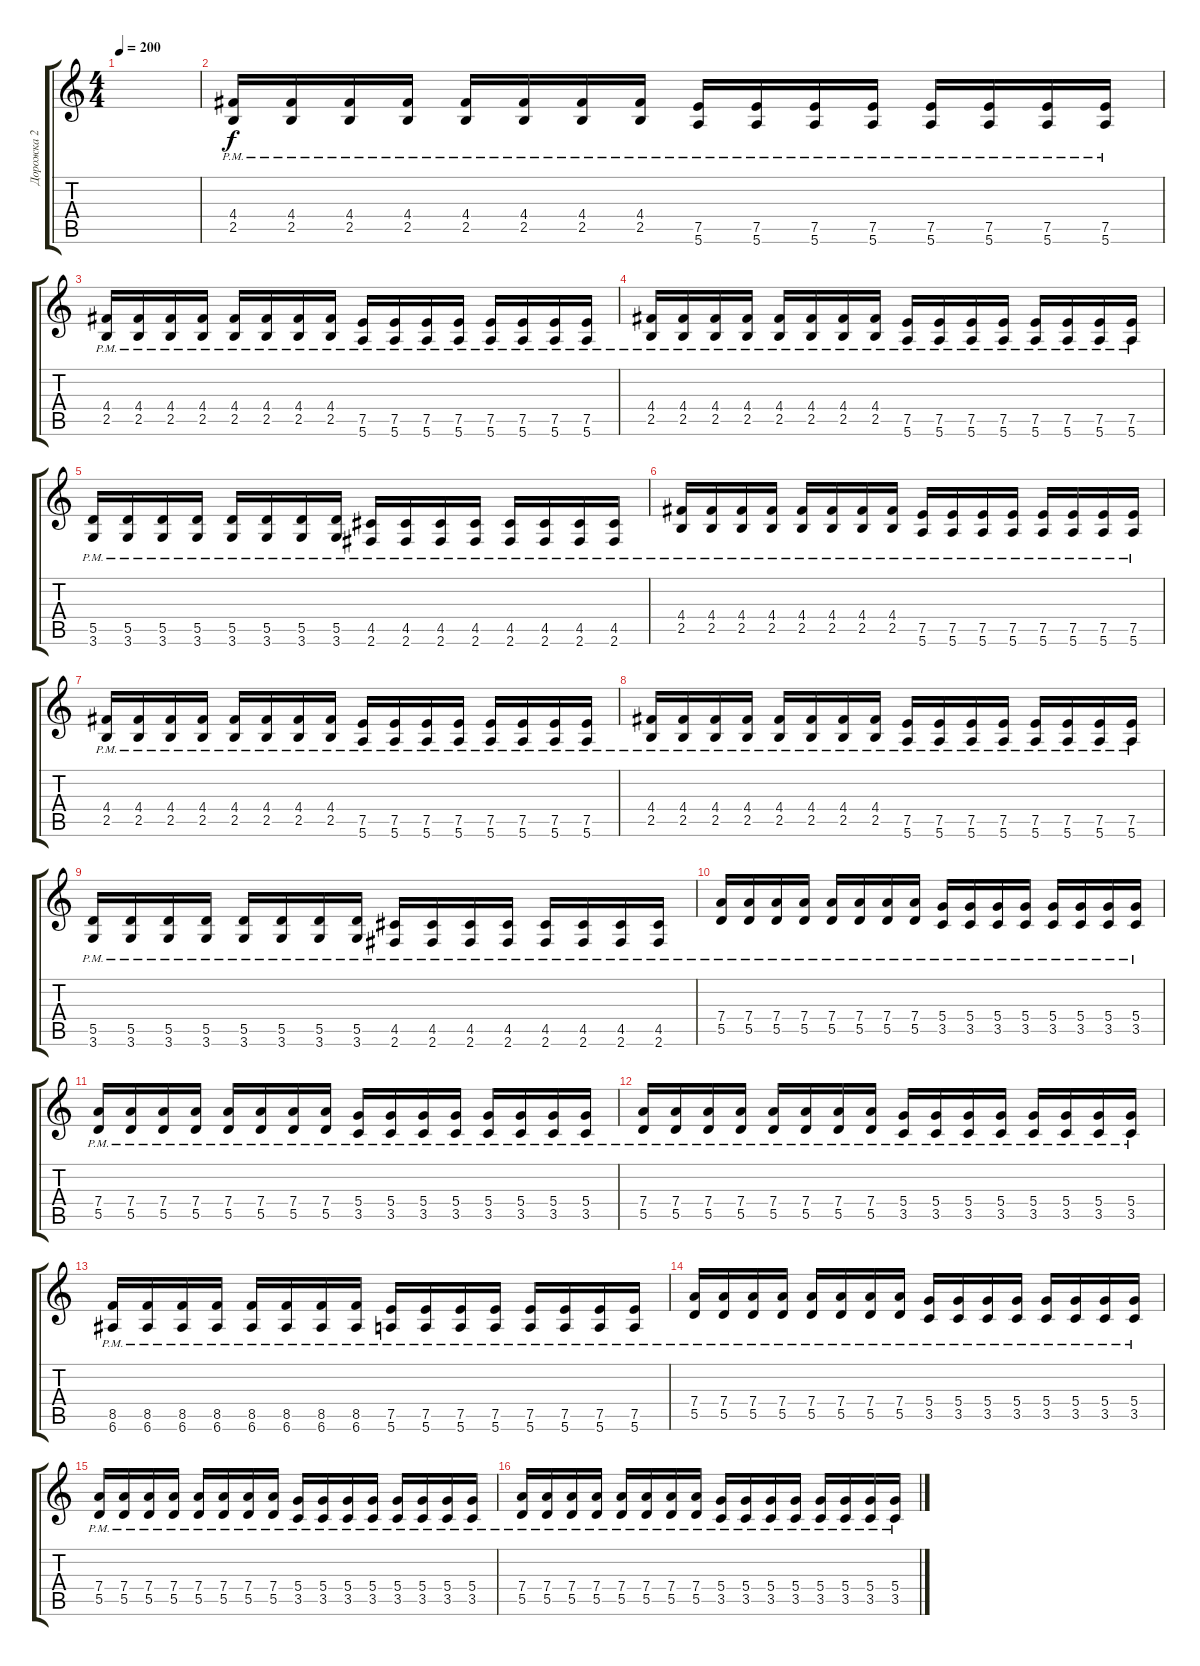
\track ("Дорожка 2" "Дорожка 2") {instrument overdrivenguitar}
\staff {score tabs}
\tuning (E4 B3 G3 D3 A2 E2) {hide}
\ts (4 4)
\tempo 200
\clef g2
\ks c
|
(4.4{pm} 2.5{pm}).16 (4.4{pm} 2.5{pm}).16 (4.4{pm} 2.5{pm}).16 (4.4{pm} 2.5{pm}).16 (4.4{pm} 2.5{pm}).16 (4.4{pm} 2.5{pm}).16 (4.4{pm} 2.5{pm}).16 (4.4{pm} 2.5{pm}).16 (7.5{pm} 5.6{pm}).16 (7.5{pm} 5.6{pm}).16 (7.5{pm} 5.6{pm}).16 (7.5{pm} 5.6{pm}).16 (7.5{pm} 5.6{pm}).16 (7.5{pm} 5.6{pm}).16 (7.5{pm} 5.6{pm}).16 (7.5{pm} 5.6{pm}).16 |
(4.4{pm} 2.5{pm}).16 (4.4{pm} 2.5{pm}).16 (4.4{pm} 2.5{pm}).16 (4.4{pm} 2.5{pm}).16 (4.4{pm} 2.5{pm}).16 (4.4{pm} 2.5{pm}).16 (4.4{pm} 2.5{pm}).16 (4.4{pm} 2.5{pm}).16 (7.5{pm} 5.6{pm}).16 (7.5{pm} 5.6{pm}).16 (7.5{pm} 5.6{pm}).16 (7.5{pm} 5.6{pm}).16 (7.5{pm} 5.6{pm}).16 (7.5{pm} 5.6{pm}).16 (7.5{pm} 5.6{pm}).16 (7.5{pm} 5.6{pm}).16 |
(4.4{pm} 2.5{pm}).16 (4.4{pm} 2.5{pm}).16 (4.4{pm} 2.5{pm}).16 (4.4{pm} 2.5{pm}).16 (4.4{pm} 2.5{pm}).16 (4.4{pm} 2.5{pm}).16 (4.4{pm} 2.5{pm}).16 (4.4{pm} 2.5{pm}).16 (7.5{pm} 5.6{pm}).16 (7.5{pm} 5.6{pm}).16 (7.5{pm} 5.6{pm}).16 (7.5{pm} 5.6{pm}).16 (7.5{pm} 5.6{pm}).16 (7.5{pm} 5.6{pm}).16 (7.5{pm} 5.6{pm}).16 (7.5{pm} 5.6{pm}).16 |
(5.5{pm} 3.6{pm}).16 (5.5{pm} 3.6{pm}).16 (5.5{pm} 3.6{pm}).16 (5.5{pm} 3.6{pm}).16 (5.5{pm} 3.6{pm}).16 (5.5{pm} 3.6{pm}).16 (5.5{pm} 3.6{pm}).16 (5.5{pm} 3.6{pm}).16 (4.5{pm} 2.6{pm}).16 (4.5{pm} 2.6{pm}).16 (4.5{pm} 2.6{pm}).16 (4.5{pm} 2.6{pm}).16 (4.5{pm} 2.6{pm}).16 (4.5{pm} 2.6{pm}).16 (4.5{pm} 2.6{pm}).16 (4.5{pm} 2.6{pm}).16 |
(4.4{pm} 2.5{pm}).16 (4.4{pm} 2.5{pm}).16 (4.4{pm} 2.5{pm}).16 (4.4{pm} 2.5{pm}).16 (4.4{pm} 2.5{pm}).16 (4.4{pm} 2.5{pm}).16 (4.4{pm} 2.5{pm}).16 (4.4{pm} 2.5{pm}).16 (7.5{pm} 5.6{pm}).16 (7.5{pm} 5.6{pm}).16 (7.5{pm} 5.6{pm}).16 (7.5{pm} 5.6{pm}).16 (7.5{pm} 5.6{pm}).16 (7.5{pm} 5.6{pm}).16 (7.5{pm} 5.6{pm}).16 (7.5{pm} 5.6{pm}).16 |
(4.4{pm} 2.5{pm}).16 (4.4{pm} 2.5{pm}).16 (4.4{pm} 2.5{pm}).16 (4.4{pm} 2.5{pm}).16 (4.4{pm} 2.5{pm}).16 (4.4{pm} 2.5{pm}).16 (4.4{pm} 2.5{pm}).16 (4.4{pm} 2.5{pm}).16 (7.5{pm} 5.6{pm}).16 (7.5{pm} 5.6{pm}).16 (7.5{pm} 5.6{pm}).16 (7.5{pm} 5.6{pm}).16 (7.5{pm} 5.6{pm}).16 (7.5{pm} 5.6{pm}).16 (7.5{pm} 5.6{pm}).16 (7.5{pm} 5.6{pm}).16 |
(4.4{pm} 2.5{pm}).16 (4.4{pm} 2.5{pm}).16 (4.4{pm} 2.5{pm}).16 (4.4{pm} 2.5{pm}).16 (4.4{pm} 2.5{pm}).16 (4.4{pm} 2.5{pm}).16 (4.4{pm} 2.5{pm}).16 (4.4{pm} 2.5{pm}).16 (7.5{pm} 5.6{pm}).16 (7.5{pm} 5.6{pm}).16 (7.5{pm} 5.6{pm}).16 (7.5{pm} 5.6{pm}).16 (7.5{pm} 5.6{pm}).16 (7.5{pm} 5.6{pm}).16 (7.5{pm} 5.6{pm}).16 (7.5{pm} 5.6{pm}).16 |
(5.5{pm} 3.6{pm}).16 (5.5{pm} 3.6{pm}).16 (5.5{pm} 3.6{pm}).16 (5.5{pm} 3.6{pm}).16 (5.5{pm} 3.6{pm}).16 (5.5{pm} 3.6{pm}).16 (5.5{pm} 3.6{pm}).16 (5.5{pm} 3.6{pm}).16 (4.5{pm} 2.6{pm}).16 (4.5{pm} 2.6{pm}).16 (4.5{pm} 2.6{pm}).16 (4.5{pm} 2.6{pm}).16 (4.5{pm} 2.6{pm}).16 (4.5{pm} 2.6{pm}).16 (4.5{pm} 2.6{pm}).16 (4.5{pm} 2.6{pm}).16 |
(7.4{pm} 5.5{pm}).16 (7.4{pm} 5.5{pm}).16 (7.4{pm} 5.5{pm}).16 (7.4{pm} 5.5{pm}).16 (7.4{pm} 5.5{pm}).16 (7.4{pm} 5.5{pm}).16 (7.4{pm} 5.5{pm}).16 (7.4{pm} 5.5{pm}).16 (5.4{pm} 3.5{pm}).16 (5.4{pm} 3.5{pm}).16 (5.4{pm} 3.5{pm}).16 (5.4{pm} 3.5{pm}).16 (5.4{pm} 3.5{pm}).16 (5.4{pm} 3.5{pm}).16 (5.4{pm} 3.5{pm}).16 (5.4{pm} 3.5{pm}).16 |
(7.4{pm} 5.5{pm}).16 (7.4{pm} 5.5{pm}).16 (7.4{pm} 5.5{pm}).16 (7.4{pm} 5.5{pm}).16 (7.4{pm} 5.5{pm}).16 (7.4{pm} 5.5{pm}).16 (7.4{pm} 5.5{pm}).16 (7.4{pm} 5.5{pm}).16 (5.4{pm} 3.5{pm}).16 (5.4{pm} 3.5{pm}).16 (5.4{pm} 3.5{pm}).16 (5.4{pm} 3.5{pm}).16 (5.4{pm} 3.5{pm}).16 (5.4{pm} 3.5{pm}).16 (5.4{pm} 3.5{pm}).16 (5.4{pm} 3.5{pm}).16 |
(7.4{pm} 5.5{pm}).16 (7.4{pm} 5.5{pm}).16 (7.4{pm} 5.5{pm}).16 (7.4{pm} 5.5{pm}).16 (7.4{pm} 5.5{pm}).16 (7.4{pm} 5.5{pm}).16 (7.4{pm} 5.5{pm}).16 (7.4{pm} 5.5{pm}).16 (5.4{pm} 3.5{pm}).16 (5.4{pm} 3.5{pm}).16 (5.4{pm} 3.5{pm}).16 (5.4{pm} 3.5{pm}).16 (5.4{pm} 3.5{pm}).16 (5.4{pm} 3.5{pm}).16 (5.4{pm} 3.5{pm}).16 (5.4{pm} 3.5{pm}).16 |
(8.5{pm} 6.6{pm}).16 (8.5{pm} 6.6{pm}).16 (8.5{pm} 6.6{pm}).16 (8.5{pm} 6.6{pm}).16 (8.5{pm} 6.6{pm}).16 (8.5{pm} 6.6{pm}).16 (8.5{pm} 6.6{pm}).16 (8.5{pm} 6.6{pm}).16 (7.5{pm} 5.6{pm}).16 (7.5{pm} 5.6{pm}).16 (7.5{pm} 5.6{pm}).16 (7.5{pm} 5.6{pm}).16 (7.5{pm} 5.6{pm}).16 (7.5{pm} 5.6{pm}).16 (7.5{pm} 5.6{pm}).16 (7.5{pm} 5.6{pm}).16 |
(7.4{pm} 5.5{pm}).16 (7.4{pm} 5.5{pm}).16 (7.4{pm} 5.5{pm}).16 (7.4{pm} 5.5{pm}).16 (7.4{pm} 5.5{pm}).16 (7.4{pm} 5.5{pm}).16 (7.4{pm} 5.5{pm}).16 (7.4{pm} 5.5{pm}).16 (5.4{pm} 3.5{pm}).16 (5.4{pm} 3.5{pm}).16 (5.4{pm} 3.5{pm}).16 (5.4{pm} 3.5{pm}).16 (5.4{pm} 3.5{pm}).16 (5.4{pm} 3.5{pm}).16 (5.4{pm} 3.5{pm}).16 (5.4{pm} 3.5{pm}).16 |
(7.4{pm} 5.5{pm}).16 (7.4{pm} 5.5{pm}).16 (7.4{pm} 5.5{pm}).16 (7.4{pm} 5.5{pm}).16 (7.4{pm} 5.5{pm}).16 (7.4{pm} 5.5{pm}).16 (7.4{pm} 5.5{pm}).16 (7.4{pm} 5.5{pm}).16 (5.4{pm} 3.5{pm}).16 (5.4{pm} 3.5{pm}).16 (5.4{pm} 3.5{pm}).16 (5.4{pm} 3.5{pm}).16 (5.4{pm} 3.5{pm}).16 (5.4{pm} 3.5{pm}).16 (5.4{pm} 3.5{pm}).16 (5.4{pm} 3.5{pm}).16 |
(7.4{pm} 5.5{pm}).16 (7.4{pm} 5.5{pm}).16 (7.4{pm} 5.5{pm}).16 (7.4{pm} 5.5{pm}).16 (7.4{pm} 5.5{pm}).16 (7.4{pm} 5.5{pm}).16 (7.4{pm} 5.5{pm}).16 (7.4{pm} 5.5{pm}).16 (5.4{pm} 3.5{pm}).16 (5.4{pm} 3.5{pm}).16 (5.4{pm} 3.5{pm}).16 (5.4{pm} 3.5{pm}).16 (5.4{pm} 3.5{pm}).16 (5.4{pm} 3.5{pm}).16 (5.4{pm} 3.5{pm}).16 (5.4{pm} 3.5{pm}).16
